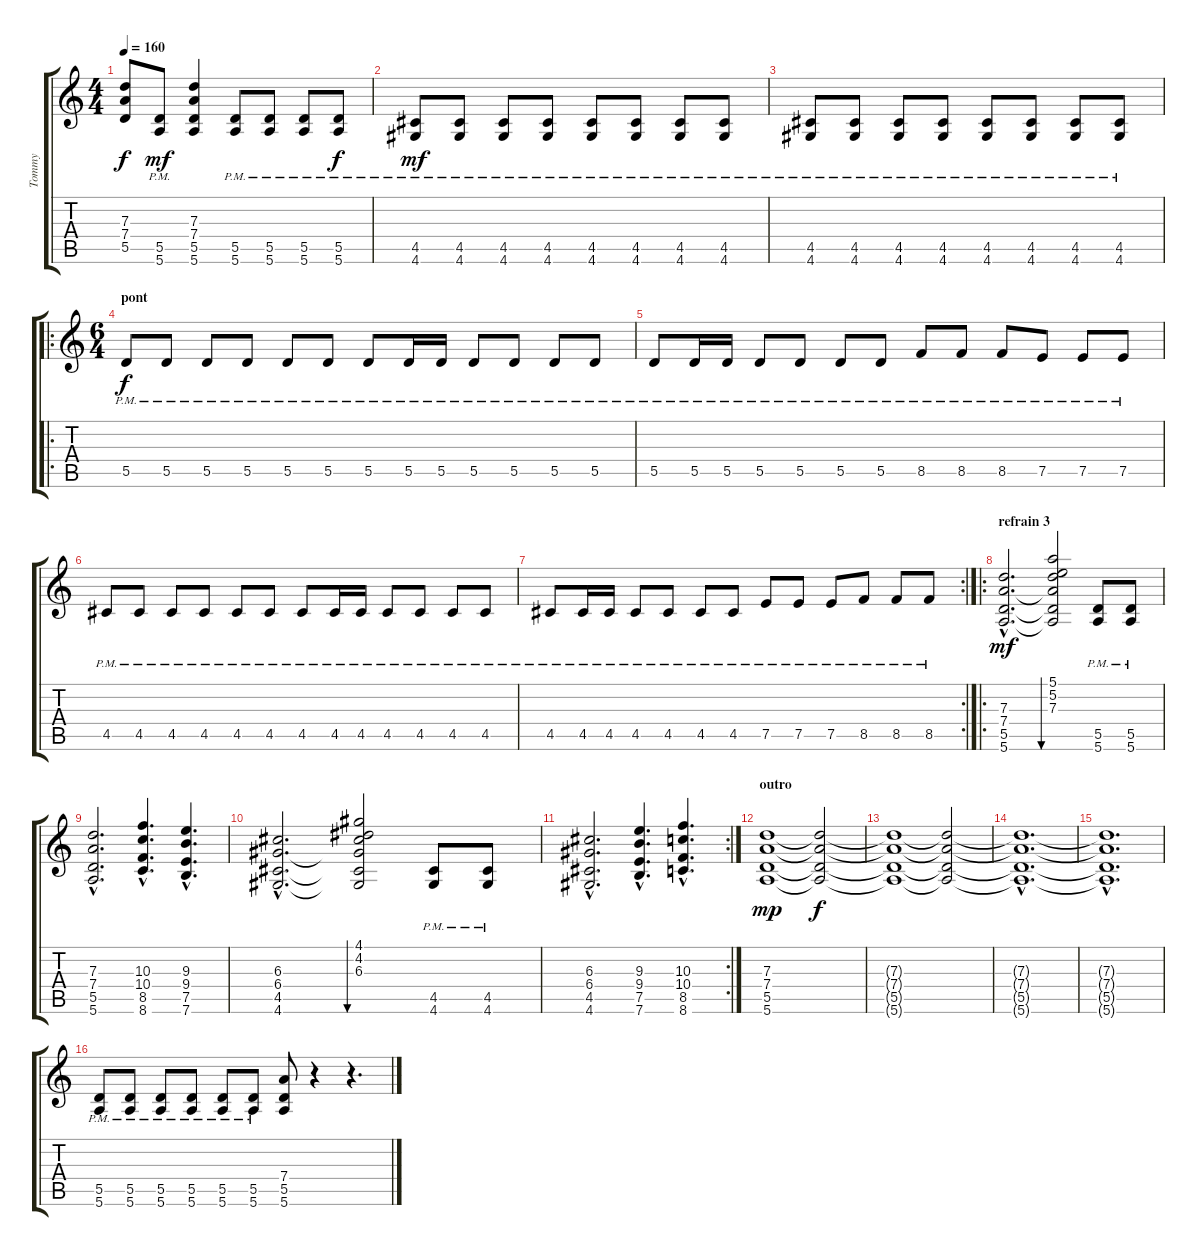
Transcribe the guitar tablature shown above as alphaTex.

\track ("Tommy" "Tommy") {instrument distortionguitar}
\staff {score tabs}
\tuning (E4 B3 G3 D3 A2 E2) {hide}
\ts (4 4)
\tempo 160
\clef g2
\ks c
(7.3{t} 7.4{t} 5.5{t}).8{dy f} (5.5{pm} 5.6{pm}).8{dy mf} (7.3 7.4 5.5 5.6).4 (5.5{pm} 5.6{pm}).8 (5.5{pm} 5.6{pm}).8 (5.5{pm} 5.6{pm}).8 (5.5{pm} 5.6{pm}).8{dy f} |
(4.5{pm} 4.6{pm}).8{dy mf} (4.5{pm} 4.6{pm}).8 (4.5{pm} 4.6{pm}).8 (4.5{pm} 4.6{pm}).8 (4.5{pm} 4.6{pm}).8 (4.5{pm} 4.6{pm}).8 (4.5{pm} 4.6{pm}).8 (4.5{pm} 4.6{pm}).8 |
(4.5{pm} 4.6{pm}).8 (4.5{pm} 4.6{pm}).8 (4.5{pm} 4.6{pm}).8 (4.5{pm} 4.6{pm}).8 (4.5{pm} 4.6{pm}).8 (4.5{pm} 4.6{pm}).8 (4.5{pm} 4.6{pm}).8 (4.5{pm} 4.6{pm}).8 |
\ro
\ts (6 4)
\section ("" "pont")
5.5{pm}.8{dy f balance 14} 5.5{pm}.8 5.5{pm}.8 5.5{pm}.8 5.5{pm}.8 5.5{pm}.8 5.5{pm}.8 5.5{pm}.16 5.5{pm}.16 5.5{pm}.8 5.5{pm}.8 5.5{pm}.8 5.5{pm}.8 |
5.5{pm}.8 5.5{pm}.16 5.5{pm}.16 5.5{pm}.8 5.5{pm}.8 5.5{pm}.8 5.5{pm}.8 8.5{pm}.8 8.5{pm}.8 8.5{pm}.8 7.5{pm}.8 7.5{pm}.8 7.5{pm}.8 |
4.5{pm}.8 4.5{pm}.8 4.5{pm}.8 4.5{pm}.8 4.5{pm}.8 4.5{pm}.8 4.5{pm}.8 4.5{pm}.16 4.5{pm}.16 4.5{pm}.8 4.5{pm}.8 4.5{pm}.8 4.5{pm}.8 |
\rc 2
4.5{pm}.8 4.5{pm}.16 4.5{pm}.16 4.5{pm}.8 4.5{pm}.8 4.5{pm}.8 4.5{pm}.8 7.5{pm}.8 7.5{pm}.8 7.5{pm}.8 8.5{pm}.8 8.5{pm}.8 8.5{pm}.8 |
\ro
\section ("" "refrain 3")
(7.3 7.4 5.5 5.6{hac}).2{d dy mf} (5.1 5.2 7.3 7.4{t} 5.5{t} 5.6{t}).2{bu 60} (5.5{pm} 5.6{pm}).8 (5.5{pm} 5.6{pm}).8 |
(7.3{hac} 7.4{hac} 5.5{hac} 5.6{hac}).2{d} (10.3{hac} 10.4{hac} 8.5{hac} 8.6{hac}).4{d} (9.3{hac} 9.4{hac} 7.5{hac} 7.6{hac}).4{d} |
(6.3 6.4{hac} 4.5 4.6).2{d} (4.1 4.2 6.3 6.4{t} 4.5{t} 4.6{t}).2{bu 60} (4.5{pm} 4.6{pm}).8 (4.5{pm} 4.6{pm}).8 |
\rc 2
(6.3{hac} 6.4{hac} 4.5{hac} 4.6{hac}).2{d} (9.3{hac} 9.4{hac} 7.5{hac} 7.6{hac}).4{d} (10.3{hac} 10.4{hac} 8.5{hac} 8.6{hac}).4{d} |
\section ("" "outro")
(7.3 7.4 5.5 5.6).1{dy mp} (7.3{t} 7.4{t} 5.5{t} 5.6{t}).2{dy f} |
(7.3{t} 7.4{t} 5.5{t} 5.6{t}).1 (7.3{t} 7.4{t} 5.5{t} 5.6{t}).2 |
(7.3{hac t} 7.4{hac t} 5.5{hac t} 5.6{hac t}).1{d} |
(7.3{hac t} 7.4{hac t} 5.5{hac t} 5.6{hac t}).1{d} |
(5.5{pm} 5.6{pm}).8 (5.5 5.6{pm}).8 (5.5{pm} 5.6{pm}).8 (5.5{pm} 5.6{pm}).8 (5.5{pm} 5.6{pm}).8 (5.5{pm} 5.6{pm}).8 (7.4 5.5 5.6).8 r.4 r.4{d}
